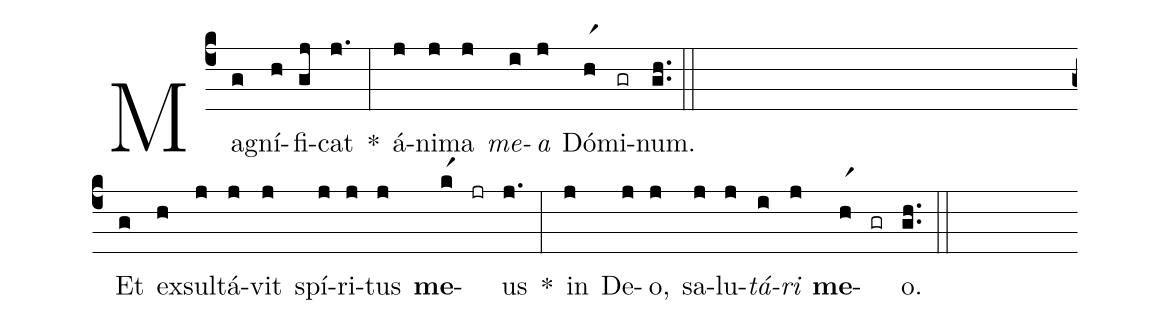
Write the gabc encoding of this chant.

%%
(c4)
Mag(g)ní(h)fi(gj)cat(j.) *(:)
á(j)ni(j)ma(j) <i>me</i>(i)<i>a</i>(j) Dó(hr1)mi(gr)num.(g.h.) (::Z)

Et(g) ex(h)sul(j)tá(j)vit(j) spí(j)ri(j)tus(j) <b>me</b>-(kr1) (jr) us(j.) *(:)
in(j) De(j)o,(j) sa(j)lu(j)<i>tá</i>(i)<i>ri</i>(j) <b>me</b>-(hr1) (gr) o.(g.h.) (::)
